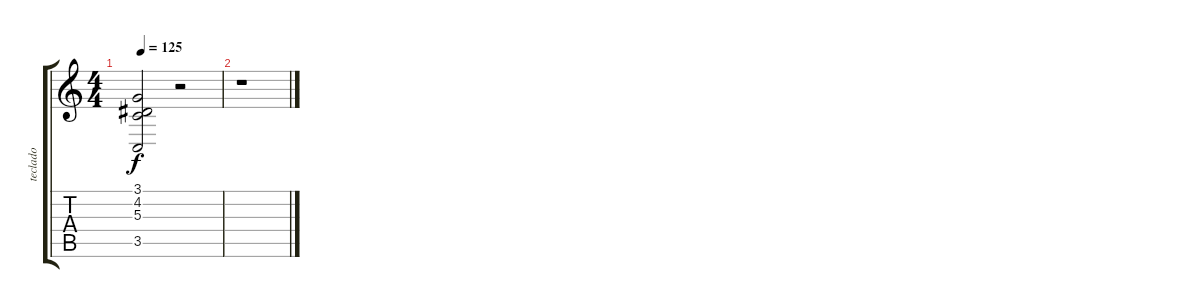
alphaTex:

\track ("teclado" "teclado") {instrument choiraahs}
\staff {score tabs}
\tuning (E4 B3 G3 D3 A2 C2) {hide}
\ts (4 4)
\tempo 125
\clef g2
\ks c
(3.1{t} 4.2{t} 5.3{t} 3.5{t}).2{dy f} r.2 |
r.1
